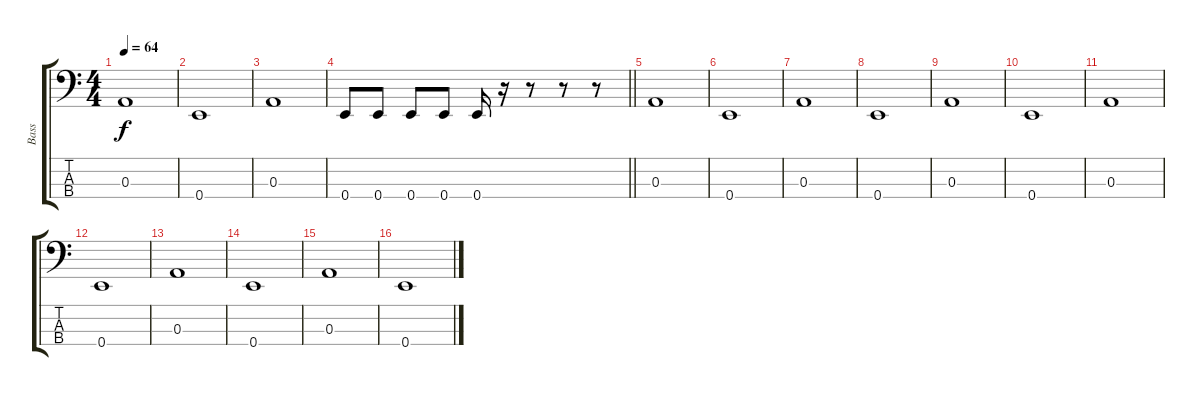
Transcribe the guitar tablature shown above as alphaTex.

\track ("Bass" "Bass") {instrument electricbassfinger}
\staff {score tabs}
\tuning (G2 D2 A1 E1) {hide}
\ts (4 4)
\tempo 64
\clef f4
\ks c
0.3.1{dy f} |
0.4.1 |
0.3.1 |
\barLineRight lightlight
0.4.8 0.4.8 0.4.8 0.4.8 0.4.16 r.16 r.8 r.8 r.8 |
0.3.1 |
0.4.1 |
0.3.1 |
0.4.1 |
0.3.1 |
0.4.1 |
0.3.1 |
0.4.1 |
0.3.1 |
0.4.1 |
0.3.1 |
0.4.1
